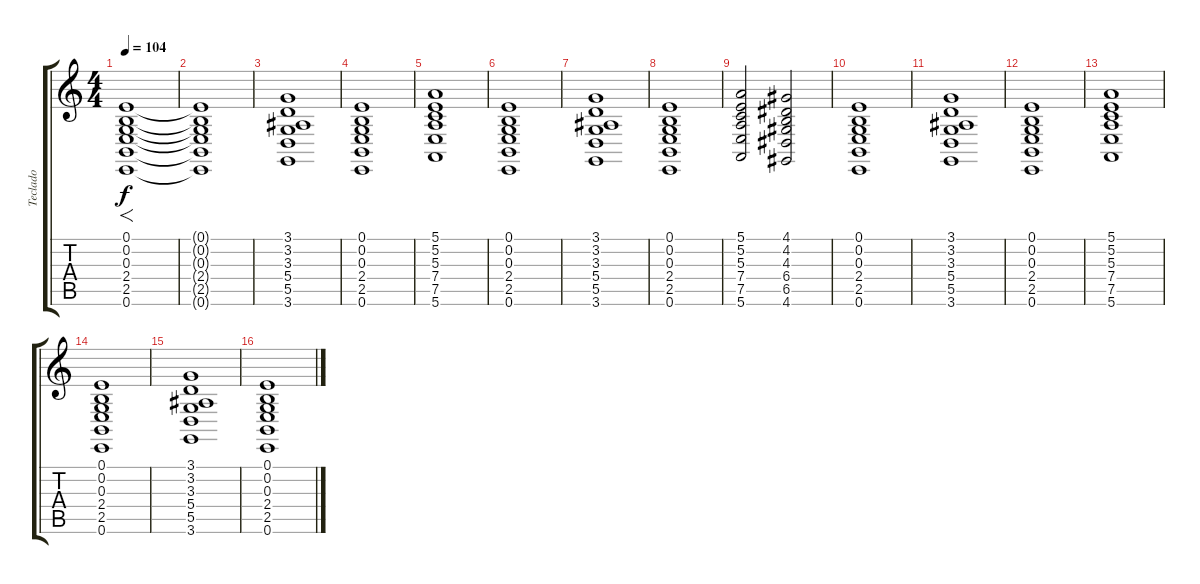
\track ("Teclado" "Teclado") {instrument churchorgan}
\staff {score tabs}
\tuning (E4 B3 G3 D3 A2 E2) {hide}
\ts (4 4)
\tempo 104
\clef g2
\ks c
(0.1 0.2 0.3 2.4 2.5 0.6).1{f dy f instrument churchorgan} |
(0.1{t} 0.2{t} 0.3{t} 2.4{t} 2.5{t} 0.6{t}).1 |
(3.1 3.2 3.3 5.4 5.5 3.6).1 |
(0.1 0.2 0.3 2.4 2.5 0.6).1 |
(5.1 5.2 5.3 7.4 7.5 5.6).1 |
(0.1 0.2 0.3 2.4 2.5 0.6).1 |
(3.1 3.2 3.3 5.4 5.5 3.6).1 |
(0.1 0.2 0.3 2.4 2.5 0.6).1 |
(5.1 5.2 5.3 7.4 7.5 5.6).2 (4.1 4.2 4.3 6.4 6.5 4.6).2 |
(0.1 0.2 0.3 2.4 2.5 0.6).1 |
(3.1 3.2 3.3 5.4 5.5 3.6).1 |
(0.1 0.2 0.3 2.4 2.5 0.6).1 |
(5.1 5.2 5.3 7.4 7.5 5.6).1 |
(0.1 0.2 0.3 2.4 2.5 0.6).1 |
(3.1 3.2 3.3 5.4 5.5 3.6).1 |
(0.1 0.2 0.3 2.4 2.5 0.6).1
